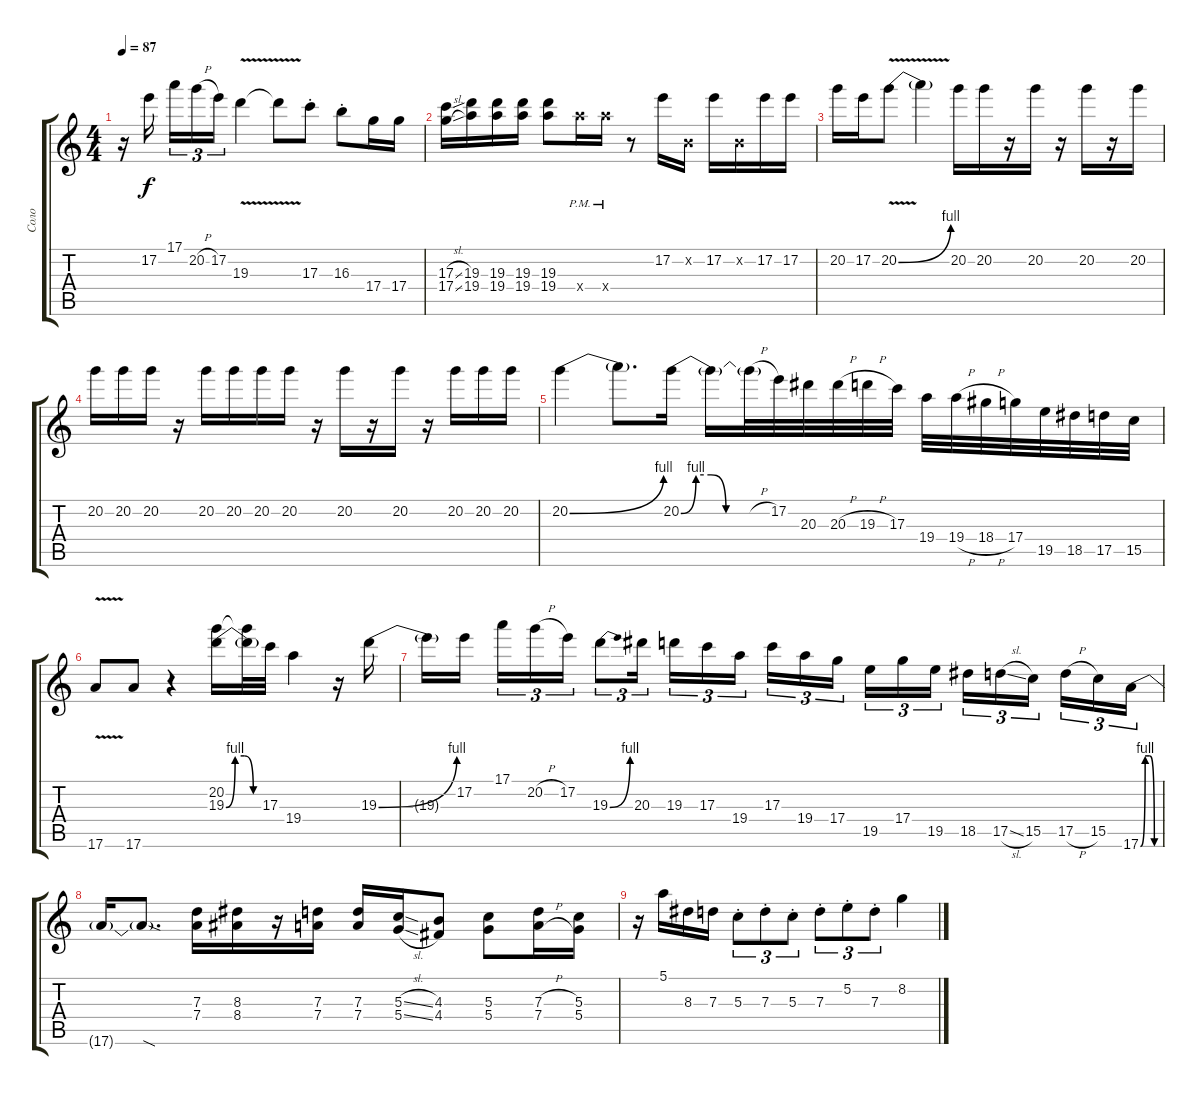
\track ("Соло" "Соло") {instrument electricguitarclean}
\staff {score tabs}
\tuning (E4 B3 G3 D3 A2 E2) {hide}
\ts (4 4)
\tempo 87
\clef g2
\ks c
r.16{dy f} 17.2.16{beam splitsecondary} 17.1.16{tu (3 2)} 20.2{h}.16{tu (3 2)} 17.2.16{tu (3 2)} 19.3{v}.4 19.3{t}.8 17.3{st}.8 16.3{st}.8 17.4.16 17.4.16 |
(17.3{sl} 17.4{sl}).16 (19.3 19.4).16 (19.3 19.4).16 (19.3 19.4).16 (19.3 19.4).8 19.4{pm x}.16 19.4{pm x}.16 r.8 17.2.16 0.2{x}.16 17.2.16 0.2{x}.16 17.2.16 17.2.16 |
20.2.16 17.2.16 20.2{be (bend 0 0 60 4) v}.8 20.2{t}.4 20.2.16 20.2.16 r.16 20.2.16 r.16 20.2.16 r.16 20.2.16 |
20.2.16 20.2.16 20.2.16 r.16 20.2.16 20.2.16 20.2.16 20.2.16 r.16 20.2.16 r.16 20.2.16 r.16 20.2.16 20.2.16 20.2.16 |
20.2{be (bend 0 0 60 4)}.4 20.2{t}.8{d} 20.2{be (custom 0 0 10 4 20 4 30 0 60 0)}.16 20.2{t}.16 20.2{h t}.32 17.2.32 20.3.32 20.3{h}.32 19.3{h}.32 17.3.32 19.4.32 19.4{h}.32 18.4{h}.32 17.4.32 19.5.32 18.5.32 17.5.32 15.5.32 |
17.6{v}.8{volume 0} 17.6.8 r.4 (20.2 19.3{be (custom 0 0 15 4 30 4 45 0 60 0)}).16 (20.2{t} 19.3{t}).32 17.3.32 19.4.4 r.16 19.3{be (bend 0 0 60 4)}.16 |
19.3{t}.16 17.2.16{beam splitsecondary} 17.1.16{tu (3 2)} 20.2{h}.16{tu (3 2)} 17.2.16{tu (3 2)} 19.3{be (bend 0 0 60 4)}.8{tu (3 2)} 20.3.16{tu (3 2) beam splitsecondary} 19.3.16{tu (3 2)} 17.3.16{tu (3 2)} 19.4.16{tu (3 2)} 17.3.16{tu (3 2)} 19.4.16{tu (3 2)} 17.4.16{tu (3 2) beam splitsecondary} 19.5.16{tu (3 2)} 17.4.16{tu (3 2)} 19.5.16{tu (3 2)} 18.5.16{tu (3 2)} 17.5{sl}.16{tu (3 2)} 15.5.16{tu (3 2) beam splitsecondary} 17.5{h}.16{tu (3 2)} 15.5.16{tu (3 2)} 17.6{be (custom 0 0 15 4 30 4 45 0 60 0)}.16{tu (3 2)} |
17.6{t}.16 17.6{sod t}.8{d} (7.3 7.4).16 (8.3 8.4).16 r.16 (7.3 7.4).16 (7.3 7.4).16 (5.3{sl} 5.4{sl}).16 (4.3 4.4).8 (5.3 5.4).8 (7.3{h} 7.4{h}).16 (5.3 5.4).16 |
r.16 5.1.16 8.3.16 7.3.16 5.3{st}.8{tu (3 2)} 7.3{st}.8{tu (3 2)} 5.3{st}.8{tu (3 2)} 7.3{st}.8{tu (3 2)} 5.2{st}.8{tu (3 2)} 7.3{st}.8{tu (3 2)} 8.2.4
